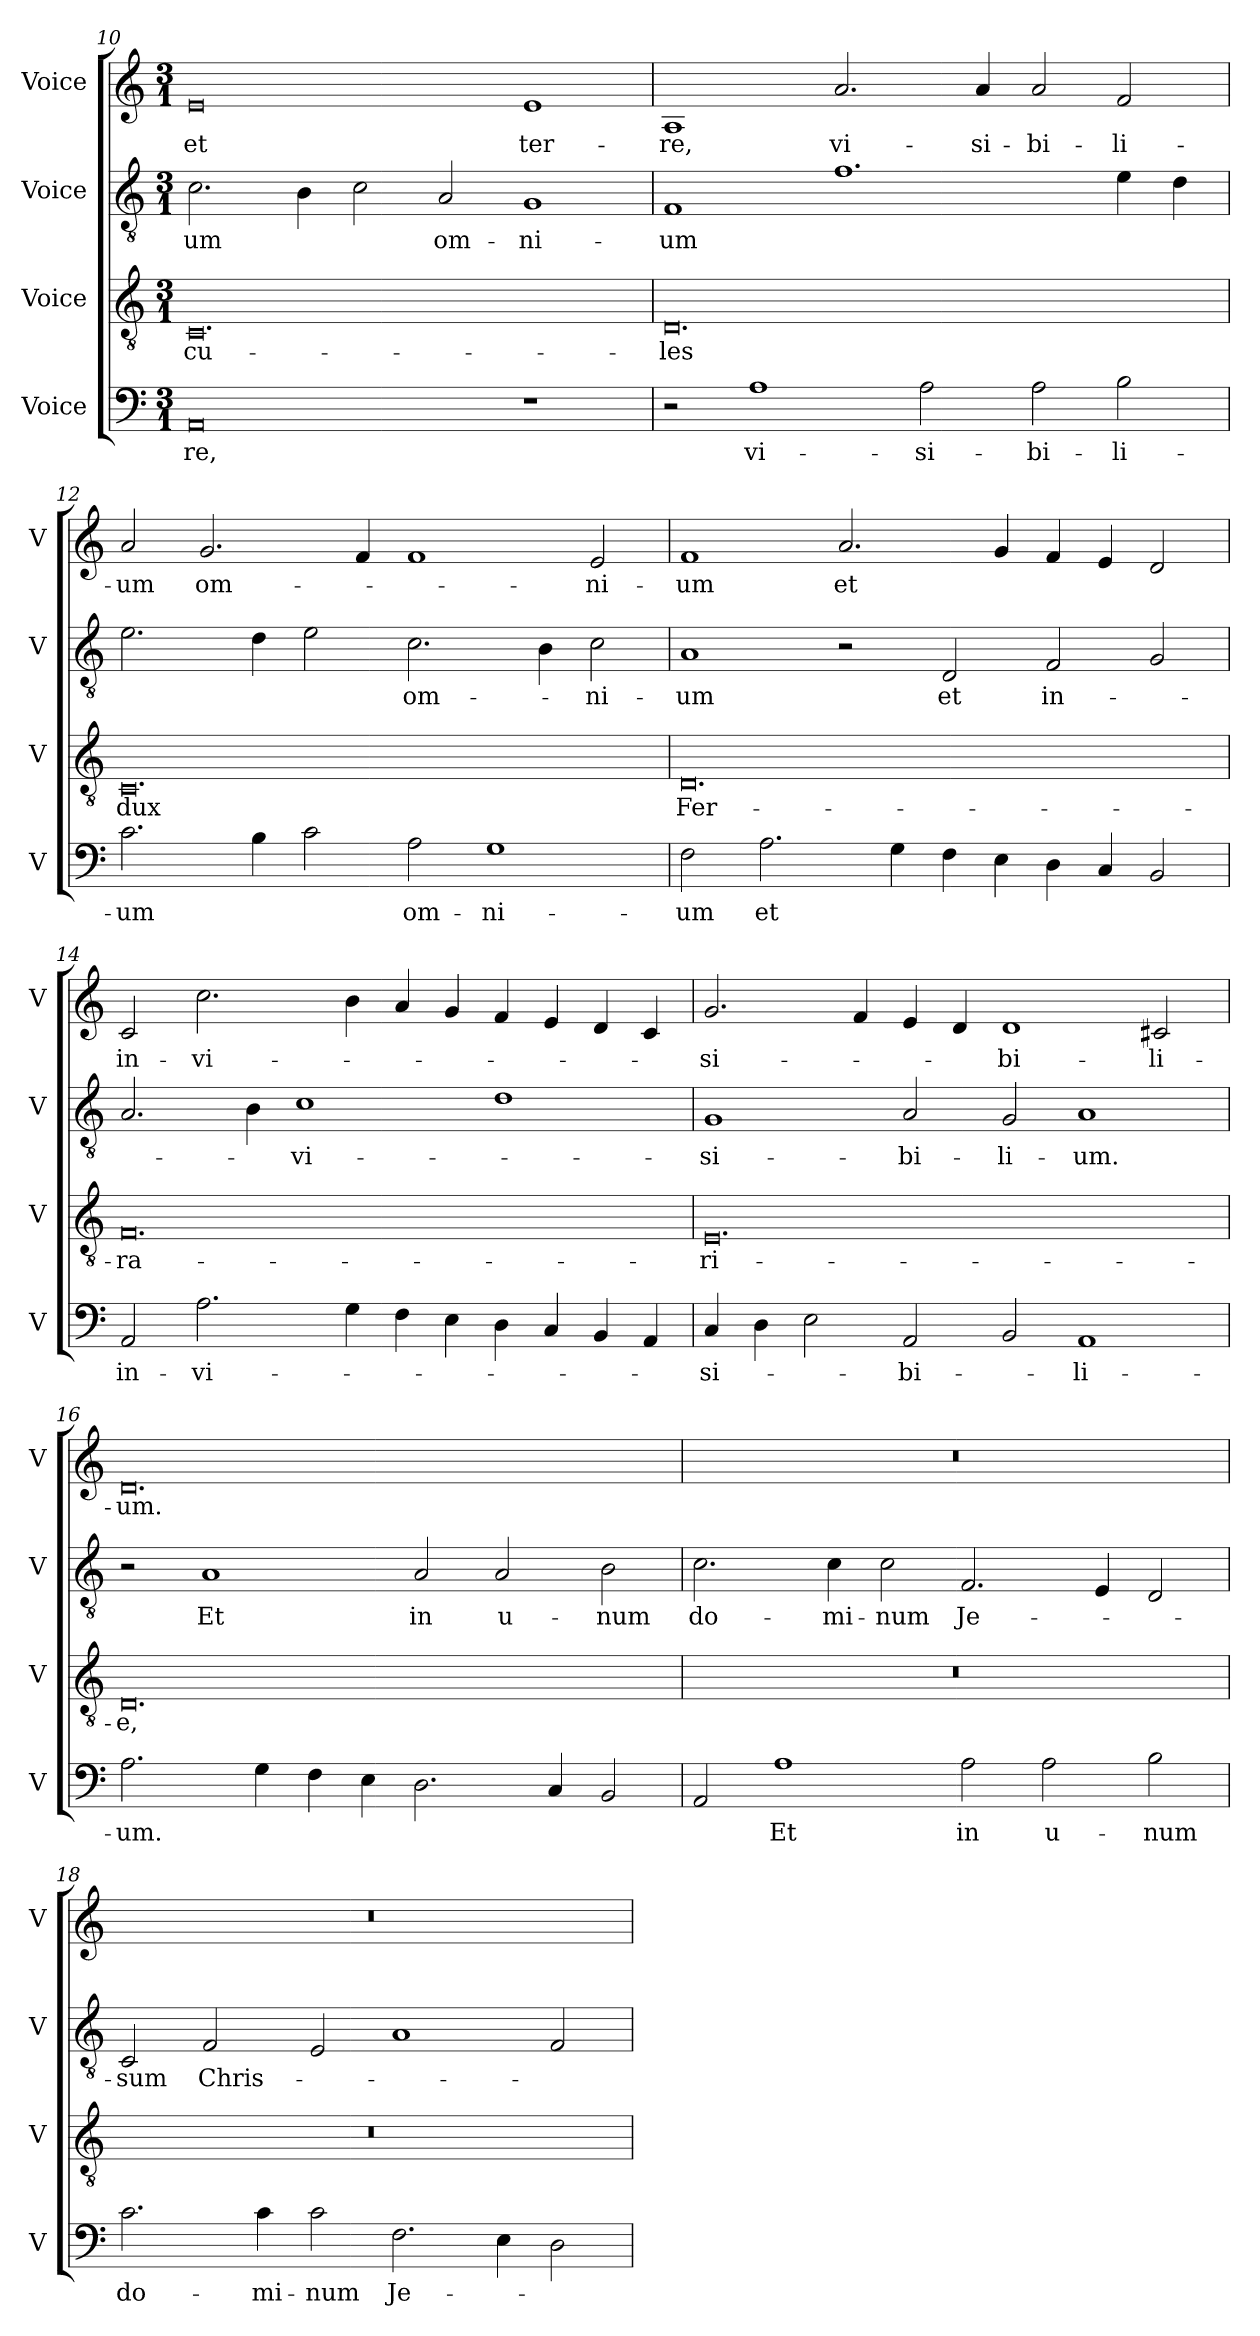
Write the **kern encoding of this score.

**kern	**text	**kern	**text	**kern	**text	**kern	**text
*part4	*part4	*part3	*part3	*part2	*part2	*part1	*part1
*staff4	*staff4	*staff3	*staff3	*staff2	*staff2	*staff1	*staff1
*I"Voice	*	*I"Voice	*	*I"Voice	*	*I"Voice	*
*I'V	*	*I'V	*	*I'V	*	*I'V	*
*clefF4	*	*clefGv2	*	*clefGv2	*	*clefG2	*
*k[]	*	*k[]	*	*k[]	*	*k[]	*
*M3/1	*	*M3/1	*	*M3/1	*	*M3/1	*
=10	=10	=10	=10	=10	=10	=10	=10
!	!LO:LY:b	!	!LO:LY:b	!	!LO:LY:b	!	!LO:LY:b
0AA	-re,	0.C	-cu-	2.c\	-um	0e	et
.	.	.	.	4B\	.	.	.
.	.	.	.	2c\	.	.	.
!	!	!	!	!	!LO:LY:b	!	!
.	.	.	.	2A/	om-	.	.
!	!	!	!	!	!LO:LY:b	!	!LO:LY:b
1r	.	.	.	1G	-ni-	1e	ter-
!!LO:LB:g=z
=11	=11	=11	=11	=11	=11	=11	=11
!	!	!	!LO:LY:b	!	!LO:LY:b	!	!LO:LY:b
2r	.	0.D	-les	1F	-um	1A	-re,
!	!LO:LY:b	!	!	!	!	!	!
1A	vi-	.	.	.	.	.	.
!	!	!	!	!	!	!	!LO:LY:b
.	.	.	.	1.f	.	2.a/	vi-
!	!LO:LY:b	!	!	!	!	!	!
2A\	-si-	.	.	.	.	.	.
!	!	!	!	!	!	!	!LO:LY:b
.	.	.	.	.	.	4a/	-si-
!	!LO:LY:b	!	!	!	!	!	!LO:LY:b
2A\	-bi-	.	.	.	.	2a/	-bi-
!	!LO:LY:b	!	!	!	!	!	!LO:LY:b
2B\	-li-	.	.	4e\	.	2f/	-li-
.	.	.	.	4d\	.	.	.
=12	=12	=12	=12	=12	=12	=12	=12
!	!LO:LY:b	!	!LO:LY:b	!	!	!	!LO:LY:b
2.c\	-um	0.C	dux	2.e\	.	2a/	-um
!	!	!	!	!	!	!	!LO:LY:b
.	.	.	.	.	.	2.g/	om-
4B\	.	.	.	4d\	.	.	.
2c\	.	.	.	2e\	.	.	.
.	.	.	.	.	.	4f/	.
!	!LO:LY:b	!	!	!	!LO:LY:b	!	!
2A\	om-	.	.	2.c\	om-	1f	.
!	!LO:LY:b	!	!	!	!	!	!
1G	-ni-	.	.	.	.	.	.
.	.	.	.	4B\	.	.	.
!	!	!	!	!	!LO:LY:b	!	!LO:LY:b
.	.	.	.	2c\	-ni-	2e/	-ni-
!!LO:PB:g=z
=13	=13	=13	=13	=13	=13	=13	=13
!	!LO:LY:b	!	!LO:LY:b	!	!LO:LY:b	!	!LO:LY:b
2F\	-um	0.D	Fer-	1A	-um	1f	-um
!	!LO:LY:b	!	!	!	!	!	!
2.A\	et	.	.	.	.	.	.
!	!	!	!	!	!	!	!LO:LY:b
.	.	.	.	2r	.	2.a/	et
4G\	.	.	.	.	.	.	.
!	!	!	!	!	!LO:LY:b	!	!
4F\	.	.	.	2D/	et	.	.
4E\	.	.	.	.	.	4g/	.
!	!	!	!	!	!LO:LY:b	!	!
4D\	.	.	.	2F/	in-	4f/	.
4C/	.	.	.	.	.	4e/	.
2BB/	.	.	.	2G/	.	2d/	.
=14	=14	=14	=14	=14	=14	=14	=14
!	!LO:LY:b	!	!LO:LY:b	!	!	!	!LO:LY:b
2AA/	in-	0.F	-ra-	2.A/	.	2c/	in-
!	!LO:LY:b	!	!	!	!	!	!LO:LY:b
2.A\	-vi-	.	.	.	.	2.cc\	-vi-
.	.	.	.	4B\	.	.	.
!	!	!	!	!	!LO:LY:b	!	!
.	.	.	.	1c	-vi-	.	.
4G\	.	.	.	.	.	4b\	.
4F\	.	.	.	.	.	4a/	.
4E\	.	.	.	.	.	4g/	.
4D\	.	.	.	1d	.	4f/	.
4C/	.	.	.	.	.	4e/	.
4BB/	.	.	.	.	.	4d/	.
4AA/	.	.	.	.	.	4c/	.
!!LO:LB:g=z
=15	=15	=15	=15	=15	=15	=15	=15
!	!LO:LY:b	!	!LO:LY:b	!	!LO:LY:b	!	!LO:LY:b
4C/	-si-	0.E	-ri-	1G	-si-	2.g/	-si-
4D\	.	.	.	.	.	.	.
2E\	.	.	.	.	.	.	.
.	.	.	.	.	.	4f/	.
!	!LO:LY:b	!	!	!	!LO:LY:b	!	!
2AA/	-bi-	.	.	2A/	-bi-	4e/	.
.	.	.	.	.	.	4d/	.
!	!	!	!	!	!LO:LY:b	!	!LO:LY:b
2BB/	.	.	.	2G/	-li-	1d	-bi-
!	!LO:LY:b	!	!	!	!LO:LY:b	!	!
1AA	-li-	.	.	1A	-um.	.	.
!	!	!	!	!	!	!	!LO:LY:b
.	.	.	.	.	.	2c#X/	-li-
=16	=16	=16	=16	=16	=16	=16	=16
!	!LO:LY:b	!	!LO:LY:b	!	!	!	!LO:LY:b
2.A\	-um.	0.D	-e,	2r	.	0.d	-um.
!	!	!	!	!	!LO:LY:b	!	!
.	.	.	.	1A	Et	.	.
4G\	.	.	.	.	.	.	.
4F\	.	.	.	.	.	.	.
4E\	.	.	.	.	.	.	.
!	!	!	!	!	!LO:LY:b	!	!
2.D\	.	.	.	2A/	in	.	.
!	!	!	!	!	!LO:LY:b	!	!
.	.	.	.	2A/	u-	.	.
4C/	.	.	.	.	.	.	.
!	!	!	!	!	!LO:LY:b	!	!
2BB/	.	.	.	2B\	-num	.	.
!!LO:LB:g=z
=17	=17	=17	=17	=17	=17	=17	=17
!	!	!	!	!	!LO:LY:b	!	!
2AA/	.	0.r	.	2.c\	do-	0.r	.
!	!LO:LY:b	!	!	!	!	!	!
1A	Et	.	.	.	.	.	.
!	!	!	!	!	!LO:LY:b	!	!
.	.	.	.	4c\	-mi-	.	.
!	!	!	!	!	!LO:LY:b	!	!
.	.	.	.	2c\	-num	.	.
!	!LO:LY:b	!	!	!	!LO:LY:b	!	!
2A\	in	.	.	2.F/	Je-	.	.
!	!LO:LY:b	!	!	!	!	!	!
2A\	u-	.	.	.	.	.	.
.	.	.	.	4E/	.	.	.
!	!LO:LY:b	!	!	!	!	!	!
2B\	-num	.	.	2D/	.	.	.
=18	=18	=18	=18	=18	=18	=18	=18
!	!LO:LY:b	!	!	!	!LO:LY:b	!	!
2.c\	do-	0.r	.	2C/	-sum	0.r	.
!	!	!	!	!	!LO:LY:b	!	!
.	.	.	.	2F/	Chris-	.	.
!	!LO:LY:b	!	!	!	!	!	!
4c\	-mi-	.	.	.	.	.	.
!	!LO:LY:b	!	!	!	!	!	!
2c\	-num	.	.	2E/	.	.	.
!	!LO:LY:b	!	!	!	!	!	!
2.F\	Je-	.	.	1A	.	.	.
4E\	.	.	.	.	.	.	.
2D\	.	.	.	2F/	.	.	.
=	=	=	=	=	=	=	=
*-	*-	*-	*-	*-	*-	*-	*-
